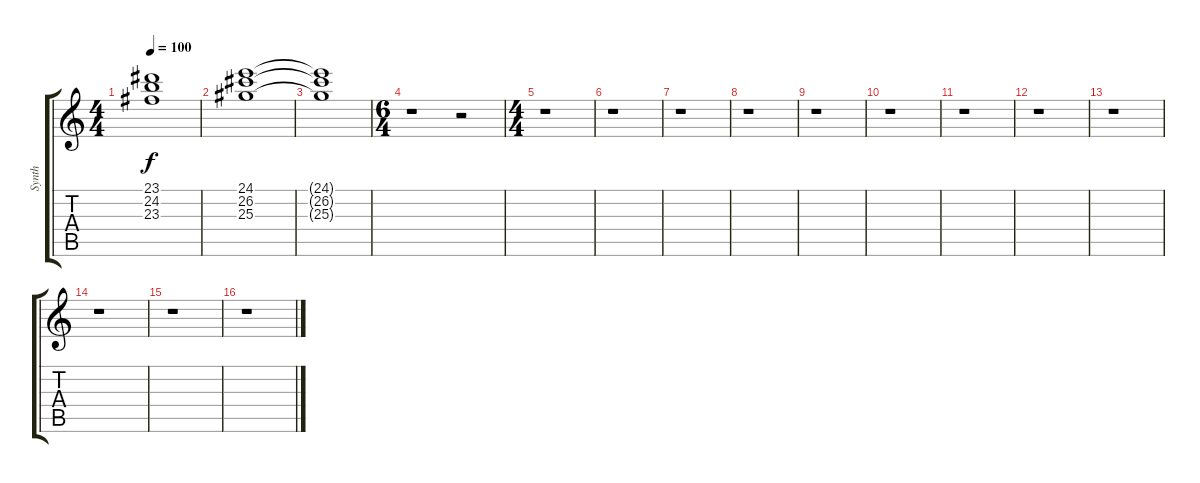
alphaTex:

\track ("Synth" "Synth") {instrument lead2sawtooth}
\staff {score tabs}
\tuning (E4 B3 G3 D3 A2 E2) {hide}
\ts (4 4)
\tempo 100
\clef g2
\ks c
(23.1 24.2 23.3).1{dy f} |
(24.1 26.2 25.3).1 |
(24.1{t} 26.2{t} 25.3{t}).1 |
\ts (6 4)
r.1 r.2 |
\ts (4 4)
r.1 |
r.1 |
r.1 |
r.1 |
r.1 |
r.1 |
r.1 |
r.1 |
r.1 |
r.1 |
r.1 |
r.1
